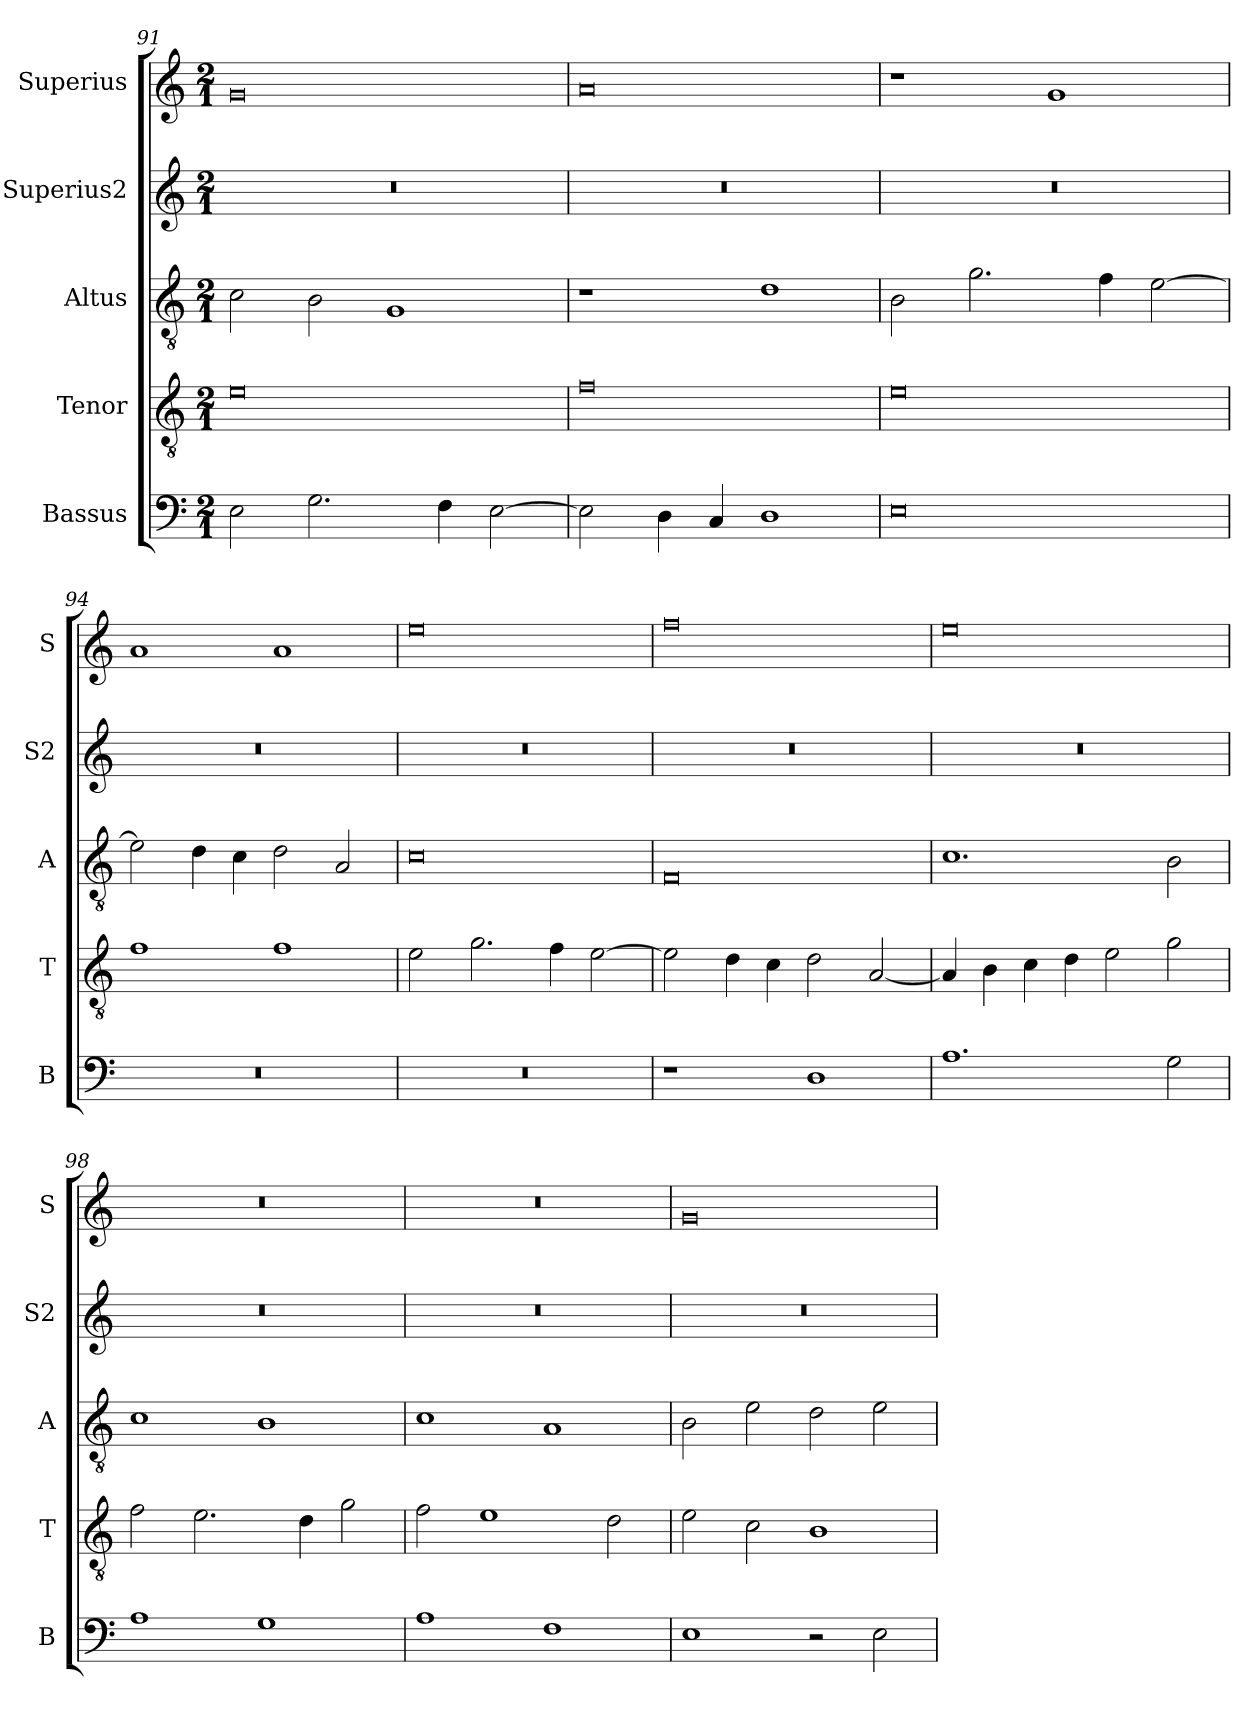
**kern	**kern	**kern	**kern	**kern
*part5	*part4	*part3	*part2	*part1
*staff5	*staff4	*staff3	*staff2	*staff1
*I"Bassus	*I"Tenor	*I"Altus	*I"Superius2	*I"Superius
*I'B	*I'T	*I'A	*I'S2	*I'S
*clefF4	*clefGv2	*clefGv2	*clefG2	*clefG2
*k[]	*k[]	*k[]	*k[]	*k[]
*M2/1	*M2/1	*M2/1	*M2/1	*M2/1
=91	=91	=91	=91	=91
2E\	0e	2c\	0r	0g
2.G\	.	2B\	.	.
.	.	1G	.	.
4F\	.	.	.	.
[2E\	.	.	.	.
=92	=92	=92	=92	=92
2E\]	0f	1r	0r	0a
4D\	.	.	.	.
4C/	.	.	.	.
1D	.	1d	.	.
=93	=93	=93	=93	=93
0E	0e	2B\	0r	1r
.	.	2.g\	.	.
.	.	.	.	1g
.	.	4f\	.	.
.	.	[2e\	.	.
=94	=94	=94	=94	=94
0r	1f	2e\]	0r	1a
.	.	4d\	.	.
.	.	4c\	.	.
.	1f	2d\	.	1a
.	.	2A/	.	.
=95	=95	=95	=95	=95
0r	2e\	0c	0r	0ee
.	2.g\	.	.	.
.	4f\	.	.	.
.	[2e\	.	.	.
=96	=96	=96	=96	=96
1r	2e\]	0F	0r	0ff
.	4d\	.	.	.
.	4c\	.	.	.
1D	2d\	.	.	.
.	[2A/	.	.	.
=97	=97	=97	=97	=97
1.A	4A/]	1.c	0r	0ee
.	4B\	.	.	.
.	4c\	.	.	.
.	4d\	.	.	.
.	2e\	.	.	.
2G\	2g\	2B\	.	.
=98	=98	=98	=98	=98
1A	2f\	1c	0r	0r
.	2.e\	.	.	.
1G	.	1B	.	.
.	4d\	.	.	.
.	2g\	.	.	.
=99	=99	=99	=99	=99
1A	2f\	1c	0r	0r
.	1e	.	.	.
1F	.	1A	.	.
.	2d\	.	.	.
=100	=100	=100	=100	=100
1E	2e\	2B\	0r	0g
.	2c\	2e\	.	.
2r	1B	2d\	.	.
2E\	.	2e\	.	.
=	=	=	=	=
*-	*-	*-	*-	*-
